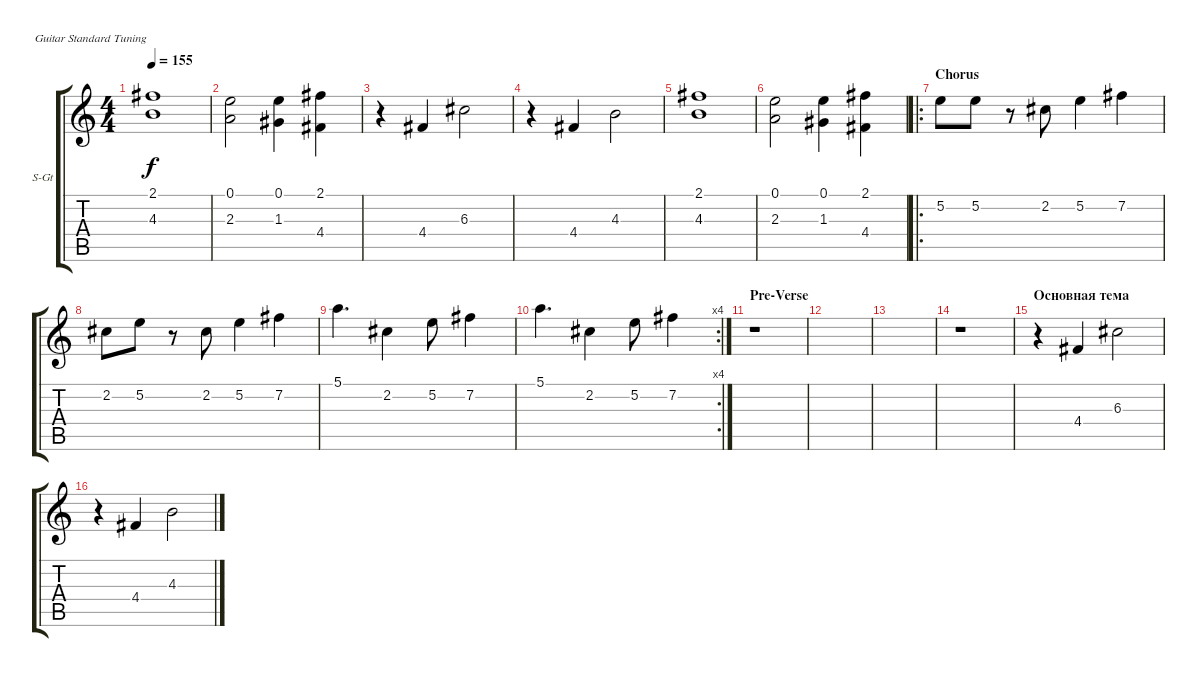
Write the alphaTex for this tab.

\bracketExtendMode groupsimilarinstruments
\firstSystemTrackNameOrientation horizontal
\otherSystemsTrackNameOrientation horizontal
\track ("Voice" "S-Gt") {mute instrument lead5charang}
\staff {score tabs}
\tuning (E4 B3 G3 D3 A2 E2)
\displaytranspose 12
\ts (4 4)
\tempo 155
\clef g2
\ks c
(2.1 4.3).1{dy f} |
(0.1 2.3).2 (0.1 1.3).4 (2.1 4.4).4 |
r.4 4.4.4 6.3.2 |
r.4 4.4.4 4.3.2 |
(2.1 4.3).1 |
(0.1 2.3).2 (0.1 1.3).4 (2.1 4.4).4 |
\ro
\section ("" "Chorus")
5.2.8 5.2.8 r.8 2.2.8 5.2.4 7.2.4 |
2.2.8 5.2.8 r.8 2.2.8 5.2.4 7.2.4 |
5.1.4{d} 2.2.4 5.2.8 7.2.4 |
\rc 4
5.1.4{d} 2.2.4 5.2.8 7.2.4 |
\section ("" "Pre-Verse")
r.1 |
|
|
r.1 |
\section ("" "Основная тема")
r.4 4.4.4 6.3.2 |
r.4 4.4.4 4.3.2
